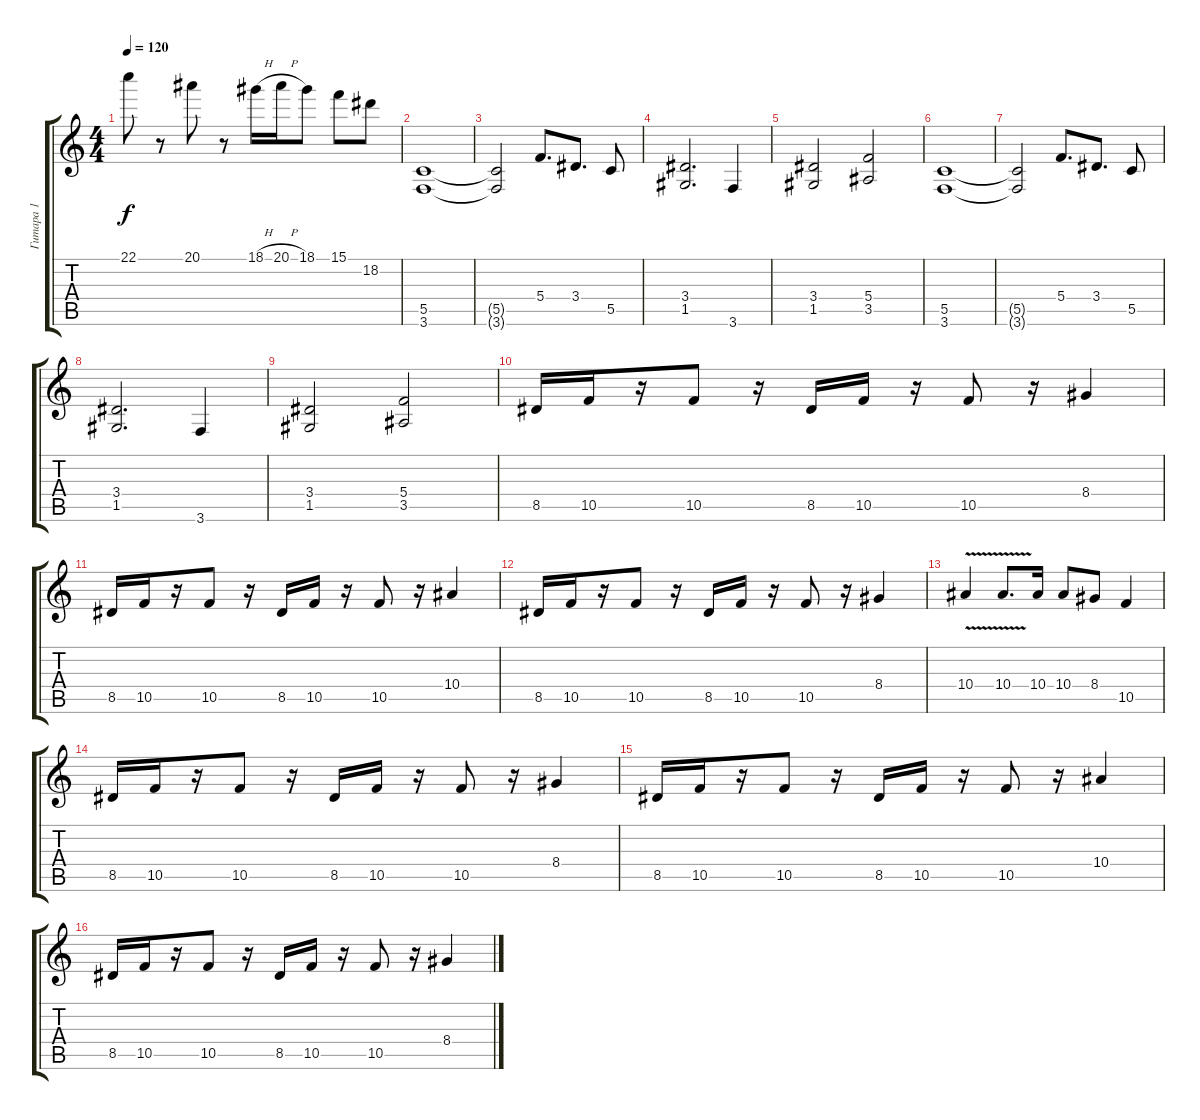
\track ("Гитара 1" "Гитара 1") {instrument overdrivenguitar}
\staff {score tabs}
\tuning (D4 A3 F3 C3 G2 D2) {hide}
\ts (4 4)
\tempo 120
\clef g2
\ks c
22.1.8{dy f} r.8 20.1.8 r.8 18.1{h}.16 20.1{h}.16 18.1.8 15.1.8 18.2.8 |
(5.5 3.6).1 |
(5.5{t} 3.6{t}).2 5.4.8{d} 3.4.8{d} 5.5.8 |
(3.4 1.5).2{d} 3.6.4 |
(3.4 1.5).2 (5.4 3.5).2 |
(5.5 3.6).1 |
(5.5{t} 3.6{t}).2 5.4.8{d} 3.4.8{d} 5.5.8 |
(3.4 1.5).2{d} 3.6.4 |
(3.4 1.5).2 (5.4 3.5).2 |
8.5.16 10.5.16 r.16 10.5.8 r.16 8.5.16 10.5.16 r.16 10.5.8 r.16 8.4.4 |
8.5.16 10.5.16 r.16 10.5.8 r.16 8.5.16 10.5.16 r.16 10.5.8 r.16 10.4.4 |
8.5.16 10.5.16 r.16 10.5.8 r.16 8.5.16 10.5.16 r.16 10.5.8 r.16 8.4.4 |
10.4{v}.4 10.4{v}.8{d} 10.4.16 10.4.8 8.4.8 10.5.4 |
8.5.16 10.5.16 r.16 10.5.8 r.16 8.5.16 10.5.16 r.16 10.5.8 r.16 8.4.4 |
8.5.16 10.5.16 r.16 10.5.8 r.16 8.5.16 10.5.16 r.16 10.5.8 r.16 10.4.4 |
8.5.16 10.5.16 r.16 10.5.8 r.16 8.5.16 10.5.16 r.16 10.5.8 r.16 8.4.4
